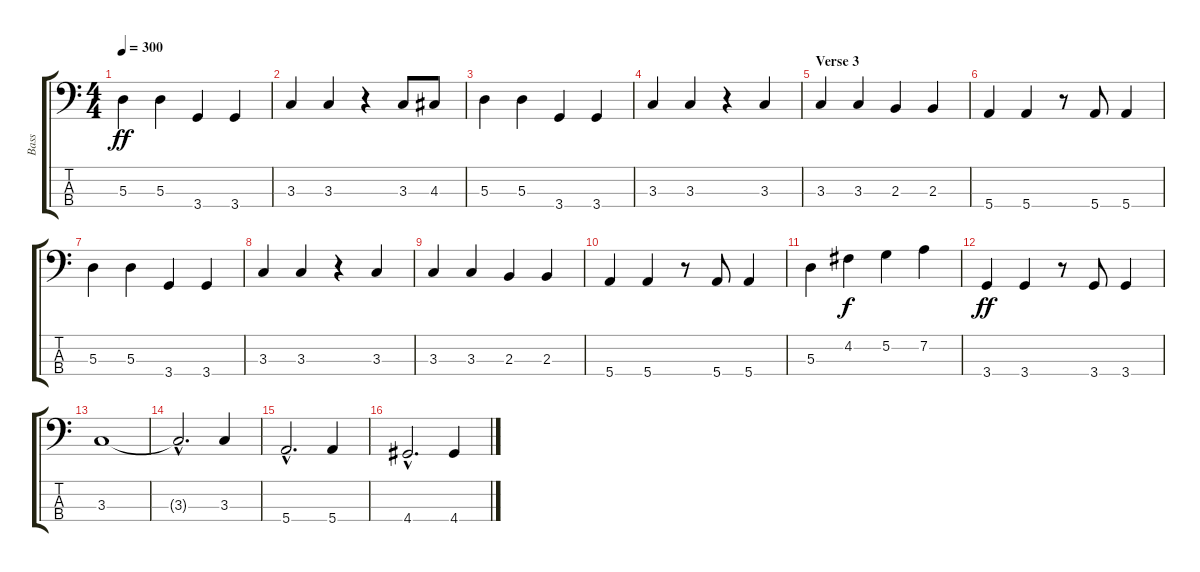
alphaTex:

\track ("Bass" "Bass") {instrument electricbassfinger}
\staff {score tabs}
\tuning (G2 D2 A1 E1) {hide}
\ts (4 4)
\tempo 300
\clef f4
\ks c
5.3.4{dy ff} 5.3.4 3.4.4 3.4.4 |
3.3.4 3.3.4 r.4 3.3.8 4.3.8 |
5.3.4 5.3.4 3.4.4 3.4.4 |
3.3.4 3.3.4 r.4 3.3.4 |
\section ("" "Verse 3")
3.3.4 3.3.4 2.3.4 2.3.4 |
5.4.4 5.4.4 r.8 5.4.8 5.4.4 |
5.3.4 5.3.4 3.4.4 3.4.4 |
3.3.4 3.3.4 r.4 3.3.4 |
3.3.4 3.3.4 2.3.4 2.3.4 |
5.4.4 5.4.4 r.8 5.4.8 5.4.4 |
5.3.4 4.2.4{dy f} 5.2.4 7.2.4 |
3.4.4{dy ff} 3.4.4 r.8 3.4.8 3.4.4 |
3.3.1 |
3.3{hac t}.2{d} 3.3.4 |
5.4{hac}.2{d} 5.4.4 |
4.4{hac}.2{d} 4.4.4
